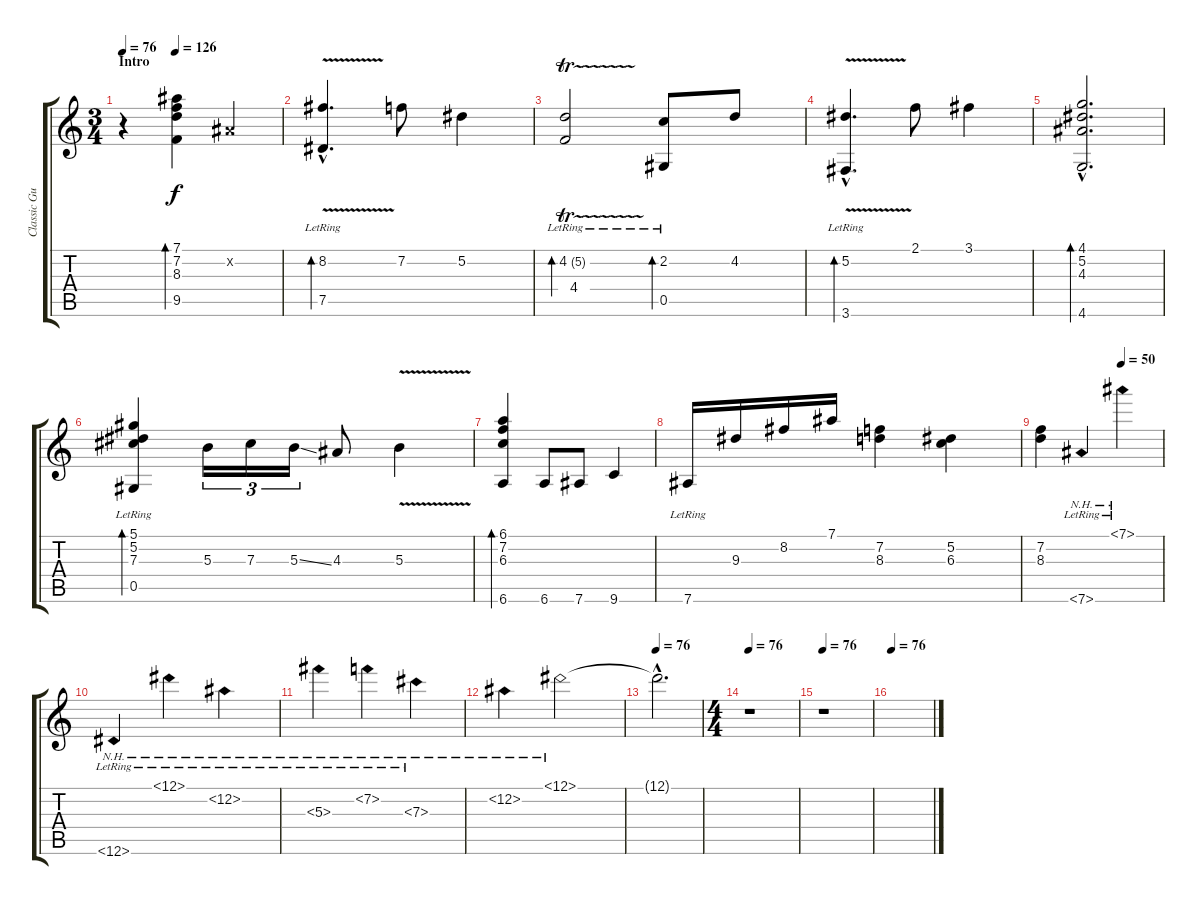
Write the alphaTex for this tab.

\track ("Classic Guitar" "Classic Gu") {instrument acousticguitarnylon}
\staff {score tabs}
\tuning (Eb4 Bb3 Gb3 Db3 Ab2 Eb2) {hide}
\ts (3 4)
\section ("" "Intro")
\tempo 76
\tempo (126 0.3333333333333333)
\tempo 76
\clef g2
\ks c
r.4{dy f instrument acousticguitarnylon} (7.1 7.2 8.3 9.5).4{bd 480} 0.2{x}.4 |
(8.2{v hac} 7.5{v hac lr}).4{d bd 480} 7.2.8 5.2.4 |
(4.2{tr (5 32)} 4.4{lr}).2{bd 480} (2.2 0.5{lr}).8{bd 480} 4.2.8 |
(5.2{v hac} 3.6{v hac lr}).4{d bd 480} 2.1.8 3.1.4 |
(4.1{hac} 5.2{hac} 4.3{hac} 4.6{hac}).2{d bd 480} |
(5.1 5.2 7.3 0.5{lr}).4{bd 480} 5.3.16{tu (3 2)} 7.3.16{tu (3 2)} 5.3{ss}.16{tu (3 2)} 4.3.8 5.3{v}.4 |
(6.1 7.2 6.3 6.6).4{bd 480} 6.6.8 7.6.8 9.6.4 |
7.6{lr}.16 9.3.16 8.2.16 7.1.16 (7.2 8.3).4 (5.2 6.3).4 |
\tempo (50 0.6666666666666666)
(7.2 8.3).4 7.6{nh lr}.4 7.1{nh lr}.4 |
12.6{nh lr}.4 12.1{nh lr}.4 12.2{nh lr}.4 |
5.3{nh lr}.4 7.2{nh lr}.4 7.3{nh lr}.4 |
12.2{nh}.4 12.1{nh}.2 |
\tempo 76
12.1{hac t}.2{d} |
\ts (4 4)
\tempo 76
r.1 |
\tempo 76
r.1 |
\tempo 76
